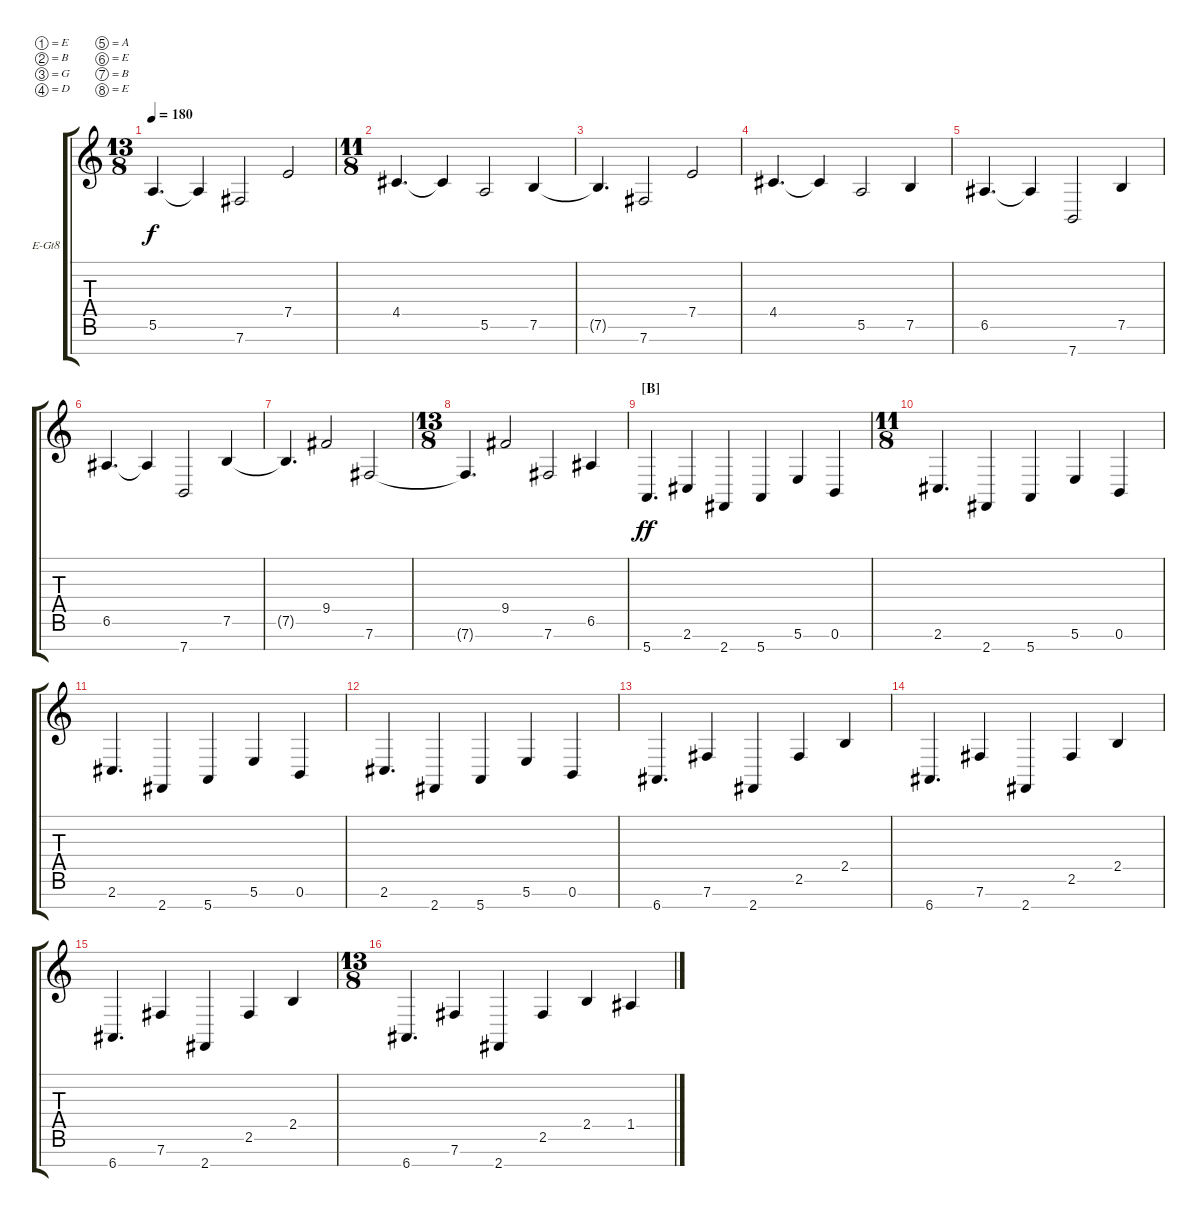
\defaultSystemsLayout 4
\bracketExtendMode groupsimilarinstruments
\firstSystemTrackNameOrientation horizontal
\otherSystemsTrackNameOrientation horizontal
\track ("Guitar 1" "E-Gt8") {instrument electricguitarclean}
\staff {score tabs}
\tuning (E4 B3 G3 D3 A2 E2 B1 E1)
\ts (13 8)
\tempo 180
\clef g2
\ks c
5.6.4{d dy f} 5.6{t}.4 7.7.2 7.5.2 |
\ts (11 8)
4.5.4{d} 4.5{t}.4 5.6.2 7.6.4 |
7.6{t}.4{d} 7.7.2 7.5.2 |
4.5.4{d} 4.5{t}.4 5.6.2 7.6.4 |
6.6.4{d} 6.6{t}.4 7.8.2 7.6.4 |
6.6.4{d} 6.6{t}.4 7.8.2 7.6.4 |
7.6{t}.4{d} 9.5.2 7.7.2 |
\ts (13 8)
7.7{t}.4{d} 9.5.2 7.7.2 6.6.4 |
\section ("B" "")
5.8.4{d dy ff} 2.7.4 2.8.4 5.8.4 5.7.4 0.7.4 |
\ts (11 8)
2.7.4{d} 2.8.4 5.8.4 5.7.4 0.7.4 |
2.7.4{d} 2.8.4 5.8.4 5.7.4 0.7.4 |
2.7.4{d} 2.8.4 5.8.4 5.7.4 0.7.4 |
6.8.4{d} 7.7.4 2.8.4 2.6.4 2.5.4 |
6.8.4{d} 7.7.4 2.8.4 2.6.4 2.5.4 |
6.8.4{d} 7.7.4 2.8.4 2.6.4 2.5.4 |
\ts (13 8)
6.8.4{d} 7.7.4 2.8.4 2.6.4 2.5.4 1.5.4
